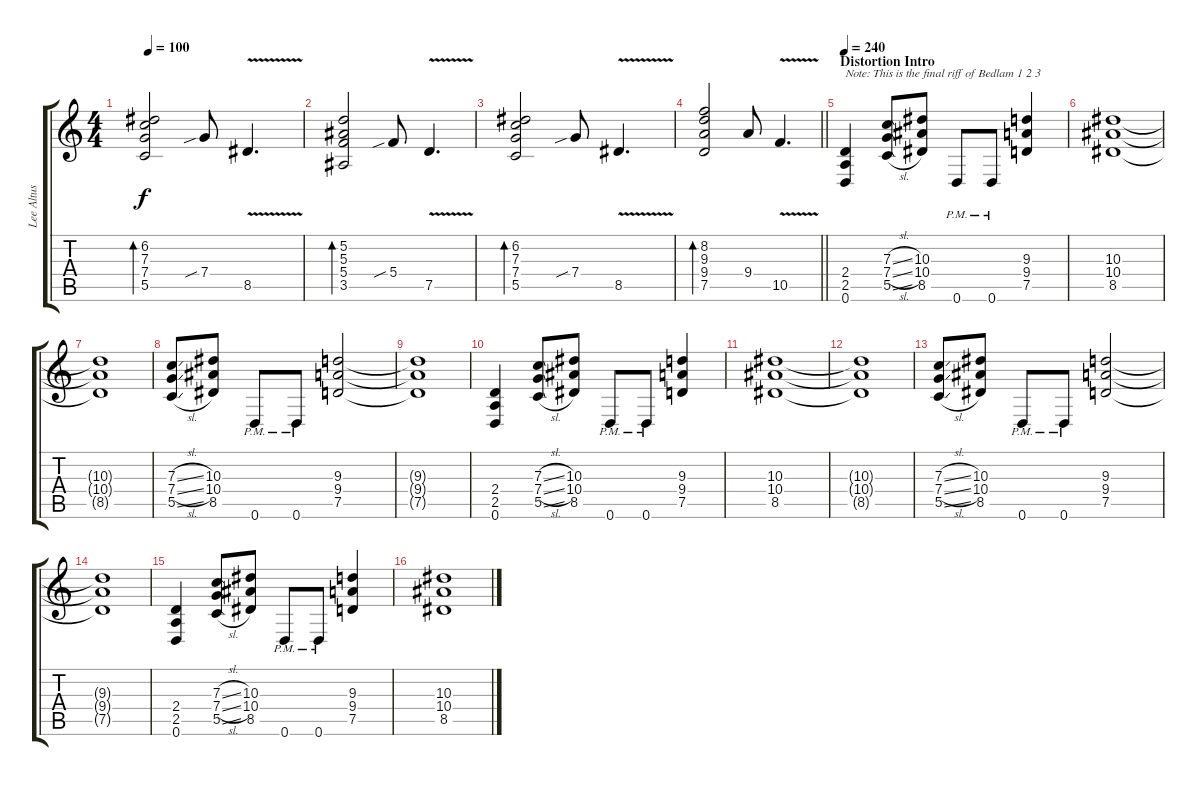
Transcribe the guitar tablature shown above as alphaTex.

\track ("Lee Altus" "Lee Altus") {instrument acousticguitarsteel}
\staff {score tabs}
\tuning (D4 A3 F3 C3 G2 D2) {hide}
\ts (4 4)
\tempo 100
\clef g2
\ks c
(6.2 7.3 7.4 5.5).2{bd 240 dy f} 7.4{sib}.8 8.5{v}.4{d} |
(5.2 5.3 5.4 3.5).2{bd 240} 5.4{sib}.8 7.5{v}.4{d} |
(6.2 7.3 7.4 5.5).2{bd 240} 7.4{sib}.8 8.5{v}.4{d} |
\barLineRight lightlight
(8.2 9.3 9.4 7.5).2{bd 240} 9.4.8 10.5{v}.4{d} |
\section ("" "Distortion Intro")
\tempo 240
(2.4 2.5 0.6).4{txt "Note: This is the final riff of Bedlam 1 2 3" instrument distortionguitar} (7.3{sl} 7.4{sl} 5.5{sl}).8 (10.3 10.4 8.5).8 0.6{pm}.8 0.6{pm}.8 (9.3 9.4 7.5).4 |
(10.3 10.4 8.5).1 |
(10.3{t} 10.4{t} 8.5{t}).1 |
(7.3{sl} 7.4{sl} 5.5{sl}).8 (10.3 10.4 8.5).8 0.6{pm}.8 0.6{pm}.8 (9.3 9.4 7.5).2 |
(9.3{t} 9.4{t} 7.5{t}).1 |
(2.4 2.5 0.6).4 (7.3{sl} 7.4{sl} 5.5{sl}).8 (10.3 10.4 8.5).8 0.6{pm}.8 0.6{pm}.8 (9.3 9.4 7.5).4 |
(10.3 10.4 8.5).1 |
(10.3{t} 10.4{t} 8.5{t}).1 |
(7.3{sl} 7.4{sl} 5.5{sl}).8 (10.3 10.4 8.5).8 0.6{pm}.8 0.6{pm}.8 (9.3 9.4 7.5).2 |
(9.3{t} 9.4{t} 7.5{t}).1 |
(2.4 2.5 0.6).4 (7.3{sl} 7.4{sl} 5.5{sl}).8 (10.3 10.4 8.5).8 0.6{pm}.8 0.6{pm}.8 (9.3 9.4 7.5).4 |
(10.3 10.4 8.5).1
